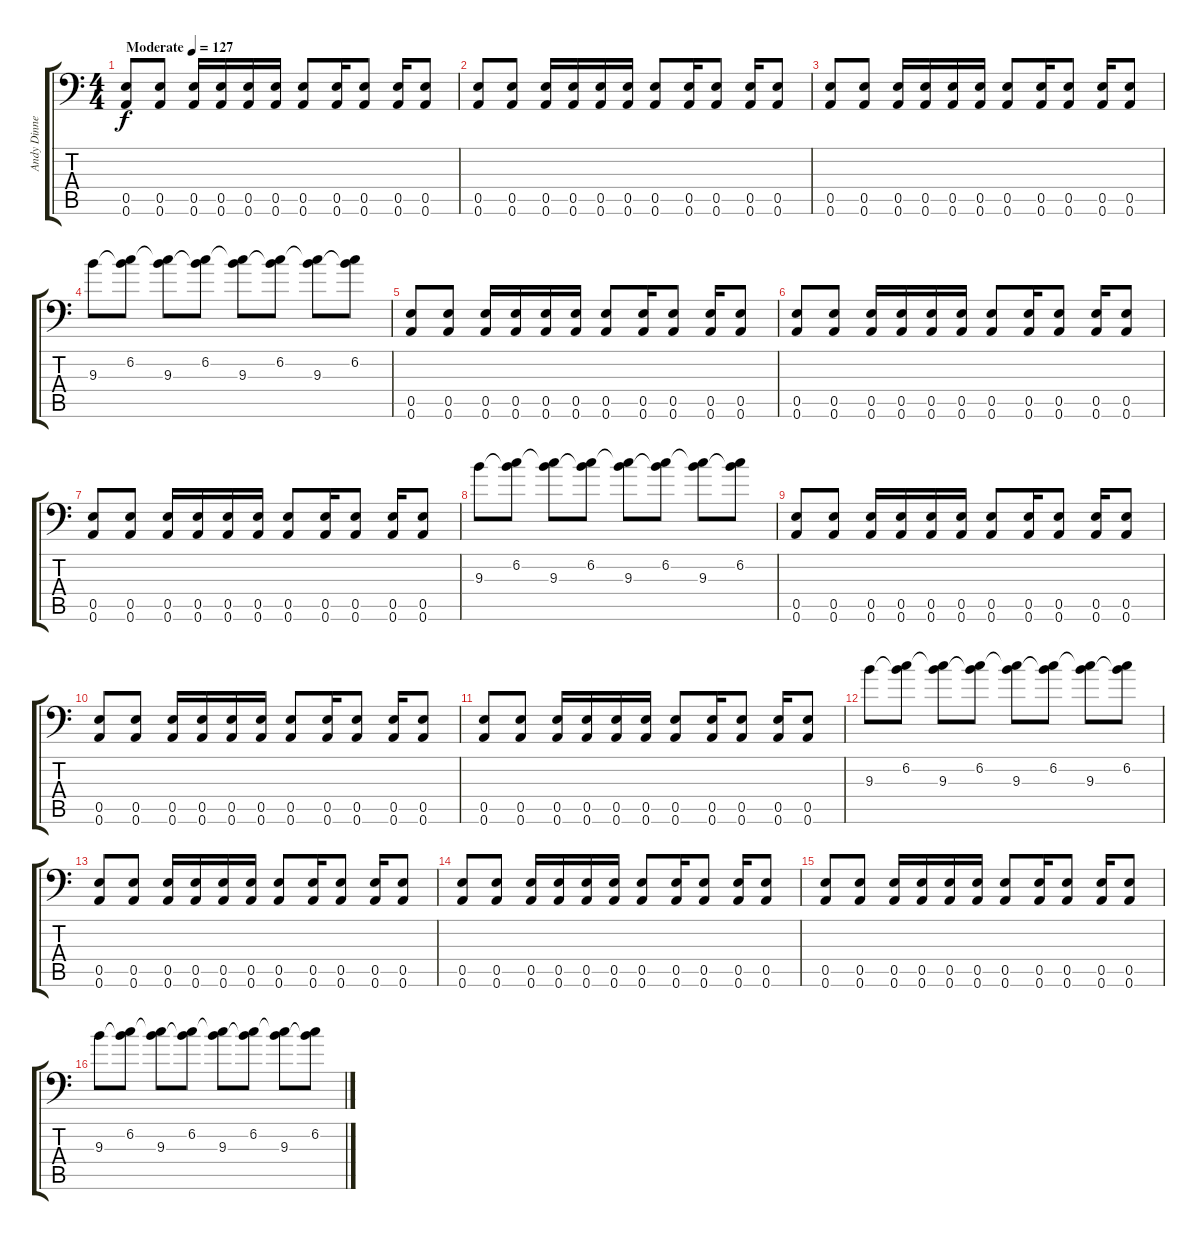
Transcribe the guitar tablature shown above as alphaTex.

\track ("Andy Dinner" "Andy Dinne") {instrument distortionguitar}
\staff {score tabs}
\tuning (B3 Gb3 D3 A2 E2 A1) {hide}
\ts (4 4)
\tempo (127 "Moderate")
\clef f4
\ks c
(0.5 0.6).8{dy f instrument distortionguitar} (0.5 0.6).8 (0.5 0.6).16 (0.5 0.6).16 (0.5 0.6).16 (0.5 0.6).16 (0.5 0.6).8 (0.5 0.6).16 (0.5 0.6).8 (0.5 0.6).16 (0.5 0.6).8 |
(0.5 0.6).8 (0.5 0.6).8 (0.5 0.6).16 (0.5 0.6).16 (0.5 0.6).16 (0.5 0.6).16 (0.5 0.6).8 (0.5 0.6).16 (0.5 0.6).8 (0.5 0.6).16 (0.5 0.6).8 |
(0.5 0.6).8 (0.5 0.6).8 (0.5 0.6).16 (0.5 0.6).16 (0.5 0.6).16 (0.5 0.6).16 (0.5 0.6).8 (0.5 0.6).16 (0.5 0.6).8 (0.5 0.6).16 (0.5 0.6).8 |
9.3.8 (6.2 9.3{t}).8 (6.2{t} 9.3).8 (6.2 9.3{t}).8 (6.2{t} 9.3).8 (6.2 9.3{t}).8 (6.2{t} 9.3).8 (6.2 9.3{t}).8 |
(0.5 0.6).8 (0.5 0.6).8 (0.5 0.6).16 (0.5 0.6).16 (0.5 0.6).16 (0.5 0.6).16 (0.5 0.6).8 (0.5 0.6).16 (0.5 0.6).8 (0.5 0.6).16 (0.5 0.6).8 |
(0.5 0.6).8 (0.5 0.6).8 (0.5 0.6).16 (0.5 0.6).16 (0.5 0.6).16 (0.5 0.6).16 (0.5 0.6).8 (0.5 0.6).16 (0.5 0.6).8 (0.5 0.6).16 (0.5 0.6).8 |
(0.5 0.6).8 (0.5 0.6).8 (0.5 0.6).16 (0.5 0.6).16 (0.5 0.6).16 (0.5 0.6).16 (0.5 0.6).8 (0.5 0.6).16 (0.5 0.6).8 (0.5 0.6).16 (0.5 0.6).8 |
9.3.8 (6.2 9.3{t}).8 (6.2{t} 9.3).8 (6.2 9.3{t}).8 (6.2{t} 9.3).8 (6.2 9.3{t}).8 (6.2{t} 9.3).8 (6.2 9.3{t}).8 |
(0.5 0.6).8 (0.5 0.6).8 (0.5 0.6).16 (0.5 0.6).16 (0.5 0.6).16 (0.5 0.6).16 (0.5 0.6).8 (0.5 0.6).16 (0.5 0.6).8 (0.5 0.6).16 (0.5 0.6).8 |
(0.5 0.6).8 (0.5 0.6).8 (0.5 0.6).16 (0.5 0.6).16 (0.5 0.6).16 (0.5 0.6).16 (0.5 0.6).8 (0.5 0.6).16 (0.5 0.6).8 (0.5 0.6).16 (0.5 0.6).8 |
(0.5 0.6).8 (0.5 0.6).8 (0.5 0.6).16 (0.5 0.6).16 (0.5 0.6).16 (0.5 0.6).16 (0.5 0.6).8 (0.5 0.6).16 (0.5 0.6).8 (0.5 0.6).16 (0.5 0.6).8 |
9.3.8 (6.2 9.3{t}).8 (6.2{t} 9.3).8 (6.2 9.3{t}).8 (6.2{t} 9.3).8 (6.2 9.3{t}).8 (6.2{t} 9.3).8 (6.2 9.3{t}).8 |
(0.5 0.6).8 (0.5 0.6).8 (0.5 0.6).16 (0.5 0.6).16 (0.5 0.6).16 (0.5 0.6).16 (0.5 0.6).8 (0.5 0.6).16 (0.5 0.6).8 (0.5 0.6).16 (0.5 0.6).8 |
(0.5 0.6).8 (0.5 0.6).8 (0.5 0.6).16 (0.5 0.6).16 (0.5 0.6).16 (0.5 0.6).16 (0.5 0.6).8 (0.5 0.6).16 (0.5 0.6).8 (0.5 0.6).16 (0.5 0.6).8 |
(0.5 0.6).8 (0.5 0.6).8 (0.5 0.6).16 (0.5 0.6).16 (0.5 0.6).16 (0.5 0.6).16 (0.5 0.6).8 (0.5 0.6).16 (0.5 0.6).8 (0.5 0.6).16 (0.5 0.6).8 |
9.3.8 (6.2 9.3{t}).8 (6.2{t} 9.3).8 (6.2 9.3{t}).8 (6.2{t} 9.3).8 (6.2 9.3{t}).8 (6.2{t} 9.3).8 (6.2 9.3{t}).8
